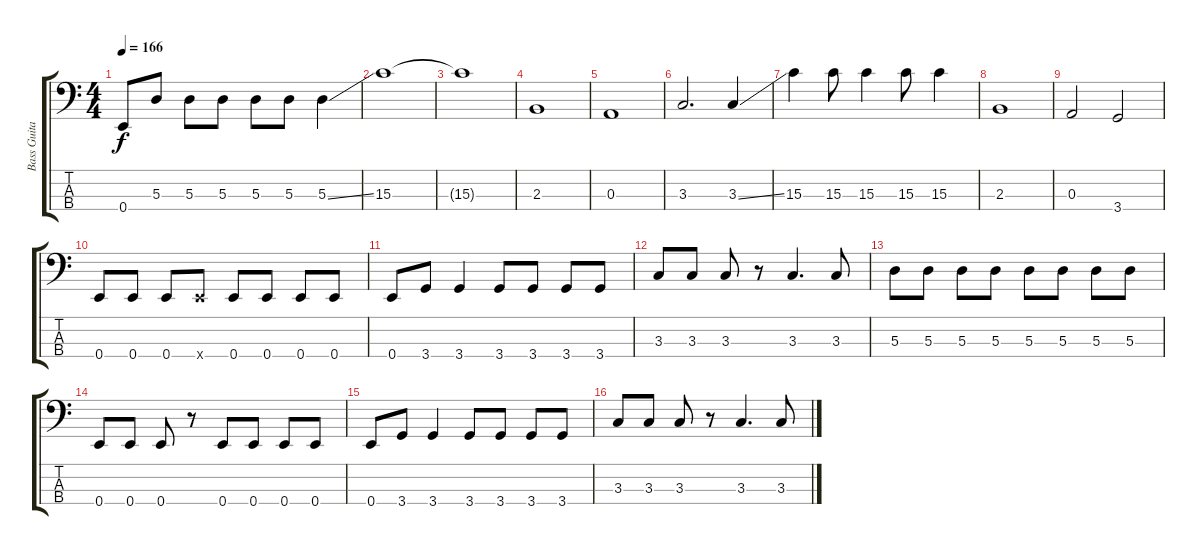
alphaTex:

\track ("Bass Guitar" "Bass Guita") {instrument electricbassfinger}
\staff {score tabs}
\tuning (G2 D2 A1 E1) {hide}
\ts (4 4)
\tempo 166
\clef f4
\ks c
0.4.8{dy f} 5.3.8 5.3.8 5.3.8 5.3.8 5.3.8 5.3{ss}.4 |
15.3.1 |
15.3{t}.1 |
2.3.1 |
0.3.1 |
3.3.2{d} 3.3{ss}.4 |
15.3.4 15.3.8 15.3.4 15.3.8 15.3.4 |
2.3.1 |
0.3.2 3.4.2 |
0.4.8 0.4.8 0.4.8 0.4{x}.8 0.4.8 0.4.8 0.4.8 0.4.8 |
0.4.8 3.4.8 3.4.4 3.4.8 3.4.8 3.4.8 3.4.8 |
3.3.8 3.3.8 3.3.8 r.8 3.3.4{d} 3.3.8 |
5.3.8 5.3.8 5.3.8 5.3.8 5.3.8 5.3.8 5.3.8 5.3.8 |
0.4.8 0.4.8 0.4.8 r.8 0.4.8 0.4.8 0.4.8 0.4.8 |
0.4.8 3.4.8 3.4.4 3.4.8 3.4.8 3.4.8 3.4.8 |
3.3.8 3.3.8 3.3.8 r.8 3.3.4{d} 3.3.8
